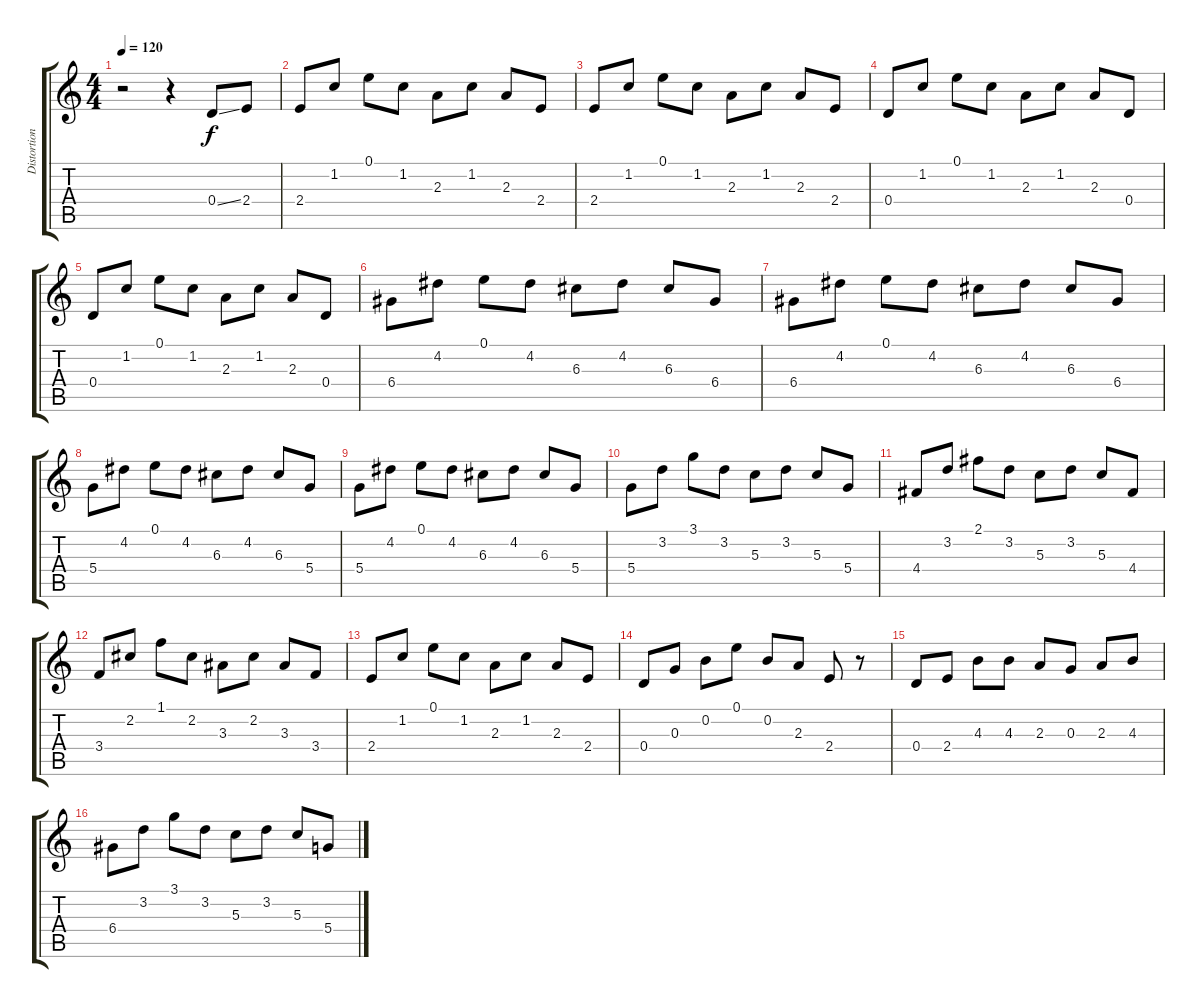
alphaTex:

\track ("Distortion" "Distortion") {instrument distortionguitar}
\staff {score tabs}
\tuning (E4 B3 G3 D3 A2 E2) {hide}
\ts (4 4)
\tempo 120
\clef g2
\ks c
r.2{dy f instrument distortionguitar} r.4 0.4{ss}.8 2.4.8 |
2.4.8 1.2.8 0.1.8 1.2.8 2.3.8 1.2.8 2.3.8 2.4.8 |
2.4.8 1.2.8 0.1.8 1.2.8 2.3.8 1.2.8 2.3.8 2.4.8 |
0.4.8 1.2.8 0.1.8 1.2.8 2.3.8 1.2.8 2.3.8 0.4.8 |
0.4.8 1.2.8 0.1.8 1.2.8 2.3.8 1.2.8 2.3.8 0.4.8 |
6.4.8 4.2.8 0.1.8 4.2.8 6.3.8 4.2.8 6.3.8 6.4.8 |
6.4.8 4.2.8 0.1.8 4.2.8 6.3.8 4.2.8 6.3.8 6.4.8 |
5.4.8 4.2.8 0.1.8 4.2.8 6.3.8 4.2.8 6.3.8 5.4.8 |
5.4.8 4.2.8 0.1.8 4.2.8 6.3.8 4.2.8 6.3.8 5.4.8 |
5.4.8 3.2.8 3.1.8 3.2.8 5.3.8 3.2.8 5.3.8 5.4.8 |
4.4.8 3.2.8 2.1.8 3.2.8 5.3.8 3.2.8 5.3.8 4.4.8 |
3.4.8 2.2.8 1.1.8 2.2.8 3.3.8 2.2.8 3.3.8 3.4.8 |
2.4.8 1.2.8 0.1.8 1.2.8 2.3.8 1.2.8 2.3.8 2.4.8 |
0.4.8 0.3.8 0.2.8 0.1.8 0.2.8 2.3.8 2.4.8 r.8 |
0.4.8 2.4.8 4.3.8 4.3.8 2.3.8 0.3.8 2.3.8 4.3.8 |
6.4.8 3.2.8 3.1.8 3.2.8 5.3.8 3.2.8 5.3.8 5.4.8
